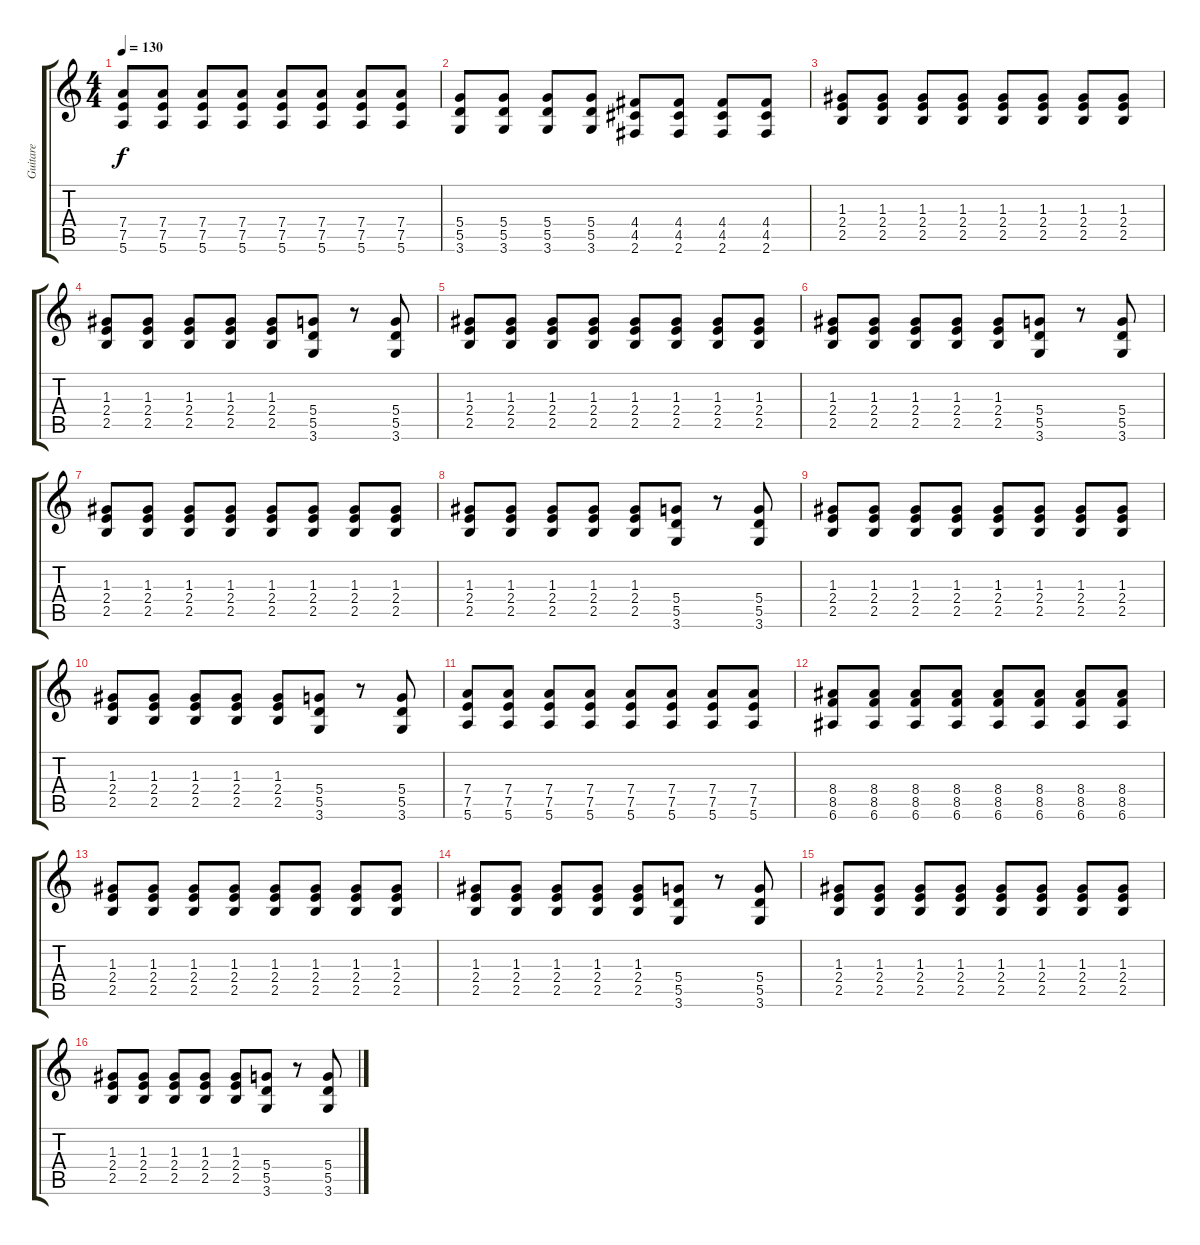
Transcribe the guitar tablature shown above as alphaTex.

\track ("Guitare" "Guitare") {instrument distortionguitar}
\staff {score tabs}
\tuning (E4 B3 G3 D3 A2 E2) {hide}
\ts (4 4)
\tempo 130
\clef g2
\ks c
(7.4 7.5 5.6).8{dy f} (7.4 7.5 5.6).8 (7.4 7.5 5.6).8 (7.4 7.5 5.6).8 (7.4 7.5 5.6).8 (7.4 7.5 5.6).8 (7.4 7.5 5.6).8 (7.4 7.5 5.6).8 |
(5.4 5.5 3.6).8 (5.4 5.5 3.6).8 (5.4 5.5 3.6).8 (5.4 5.5 3.6).8 (4.4 4.5 2.6).8 (4.4 4.5 2.6).8 (4.4 4.5 2.6).8 (4.4 4.5 2.6).8 |
(1.3 2.4 2.5).8 (1.3 2.4 2.5).8 (1.3 2.4 2.5).8 (1.3 2.4 2.5).8 (1.3 2.4 2.5).8 (1.3 2.4 2.5).8 (1.3 2.4 2.5).8 (1.3 2.4 2.5).8 |
(1.3 2.4 2.5).8 (1.3 2.4 2.5).8 (1.3 2.4 2.5).8 (1.3 2.4 2.5).8 (1.3 2.4 2.5).8 (5.4 5.5 3.6).8 r.8 (5.4 5.5 3.6).8 |
(1.3 2.4 2.5).8 (1.3 2.4 2.5).8 (1.3 2.4 2.5).8 (1.3 2.4 2.5).8 (1.3 2.4 2.5).8 (1.3 2.4 2.5).8 (1.3 2.4 2.5).8 (1.3 2.4 2.5).8 |
(1.3 2.4 2.5).8 (1.3 2.4 2.5).8 (1.3 2.4 2.5).8 (1.3 2.4 2.5).8 (1.3 2.4 2.5).8 (5.4 5.5 3.6).8 r.8 (5.4 5.5 3.6).8 |
(1.3 2.4 2.5).8 (1.3 2.4 2.5).8 (1.3 2.4 2.5).8 (1.3 2.4 2.5).8 (1.3 2.4 2.5).8 (1.3 2.4 2.5).8 (1.3 2.4 2.5).8 (1.3 2.4 2.5).8 |
(1.3 2.4 2.5).8 (1.3 2.4 2.5).8 (1.3 2.4 2.5).8 (1.3 2.4 2.5).8 (1.3 2.4 2.5).8 (5.4 5.5 3.6).8 r.8 (5.4 5.5 3.6).8 |
(1.3 2.4 2.5).8 (1.3 2.4 2.5).8 (1.3 2.4 2.5).8 (1.3 2.4 2.5).8 (1.3 2.4 2.5).8 (1.3 2.4 2.5).8 (1.3 2.4 2.5).8 (1.3 2.4 2.5).8 |
(1.3 2.4 2.5).8 (1.3 2.4 2.5).8 (1.3 2.4 2.5).8 (1.3 2.4 2.5).8 (1.3 2.4 2.5).8 (5.4 5.5 3.6).8 r.8 (5.4 5.5 3.6).8 |
(7.4 7.5 5.6).8 (7.4 7.5 5.6).8 (7.4 7.5 5.6).8 (7.4 7.5 5.6).8 (7.4 7.5 5.6).8 (7.4 7.5 5.6).8 (7.4 7.5 5.6).8 (7.4 7.5 5.6).8 |
(8.4 8.5 6.6).8 (8.4 8.5 6.6).8 (8.4 8.5 6.6).8 (8.4 8.5 6.6).8 (8.4 8.5 6.6).8 (8.4 8.5 6.6).8 (8.4 8.5 6.6).8 (8.4 8.5 6.6).8 |
(1.3 2.4 2.5).8 (1.3 2.4 2.5).8 (1.3 2.4 2.5).8 (1.3 2.4 2.5).8 (1.3 2.4 2.5).8 (1.3 2.4 2.5).8 (1.3 2.4 2.5).8 (1.3 2.4 2.5).8 |
(1.3 2.4 2.5).8 (1.3 2.4 2.5).8 (1.3 2.4 2.5).8 (1.3 2.4 2.5).8 (1.3 2.4 2.5).8 (5.4 5.5 3.6).8 r.8 (5.4 5.5 3.6).8 |
(1.3 2.4 2.5).8 (1.3 2.4 2.5).8 (1.3 2.4 2.5).8 (1.3 2.4 2.5).8 (1.3 2.4 2.5).8 (1.3 2.4 2.5).8 (1.3 2.4 2.5).8 (1.3 2.4 2.5).8 |
(1.3 2.4 2.5).8 (1.3 2.4 2.5).8 (1.3 2.4 2.5).8 (1.3 2.4 2.5).8 (1.3 2.4 2.5).8 (5.4 5.5 3.6).8 r.8 (5.4 5.5 3.6).8
